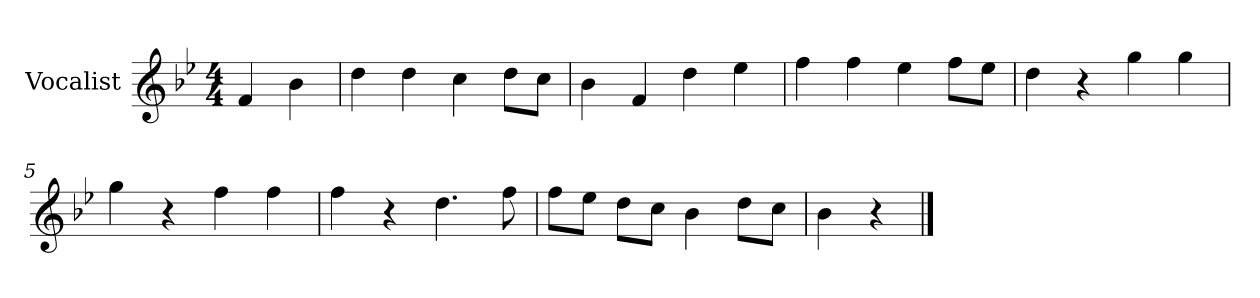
**kern
*part1
*staff1
*I"Vocalist
*k[b-e-]
*B-:
*M4/4
=
4f
4b-
=1
4dd
4dd
4cc
8ddL
8ccJ
=2
4b-
4f
4dd
4ee-
=3
4ff
4ff
4ee-
8ffL
8ee-J
=4
4dd
4r
4gg
4gg
=5
4gg
4r
4ff
4ff
=6
4ff
4r
4.dd
8ff
=7
8ffL
8ee-J
8ddL
8ccJ
4b-
8ddL
8ccJ
=8
4b-
4r
==
*-
